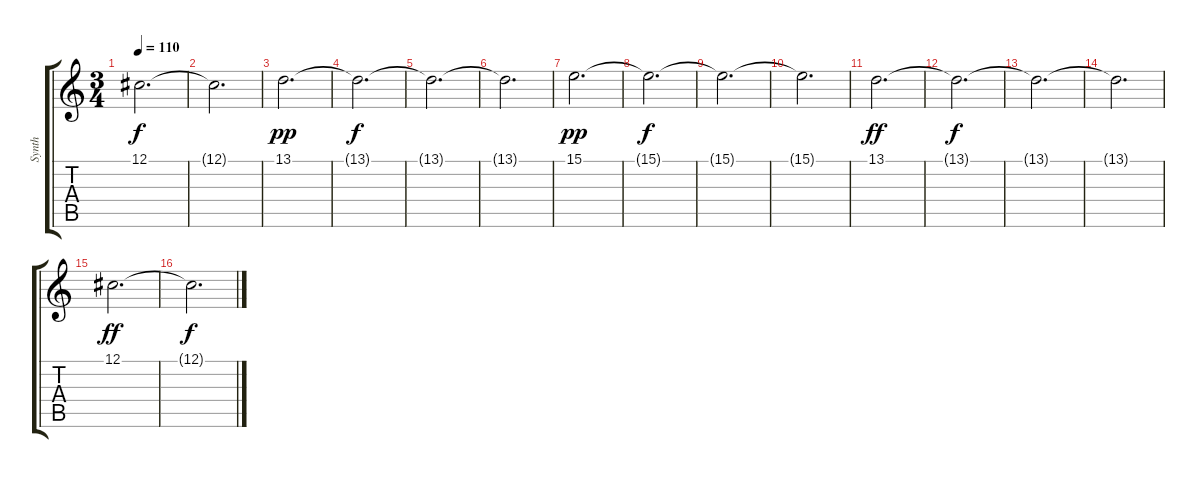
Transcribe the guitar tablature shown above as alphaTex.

\track ("Synth" "Synth") {instrument lead8bassandlead}
\staff {score tabs}
\tuning (Db4 Ab3 E3 B2 Gb2 B1) {hide}
\ts (3 4)
\tempo 110
\clef g2
\ks c
12.1{t}.2{d dy f} |
12.1{t}.2{d} |
13.1.2{d dy pp} |
13.1{t}.2{d dy f} |
13.1{t}.2{d} |
13.1{t}.2{d} |
15.1.2{d dy pp} |
15.1{t}.2{d dy f} |
15.1{t}.2{d} |
15.1{t}.2{d} |
13.1.2{d dy ff} |
13.1{t}.2{d dy f} |
13.1{t}.2{d} |
13.1{t}.2{d} |
12.1.2{d dy ff} |
12.1{t}.2{d dy f}
